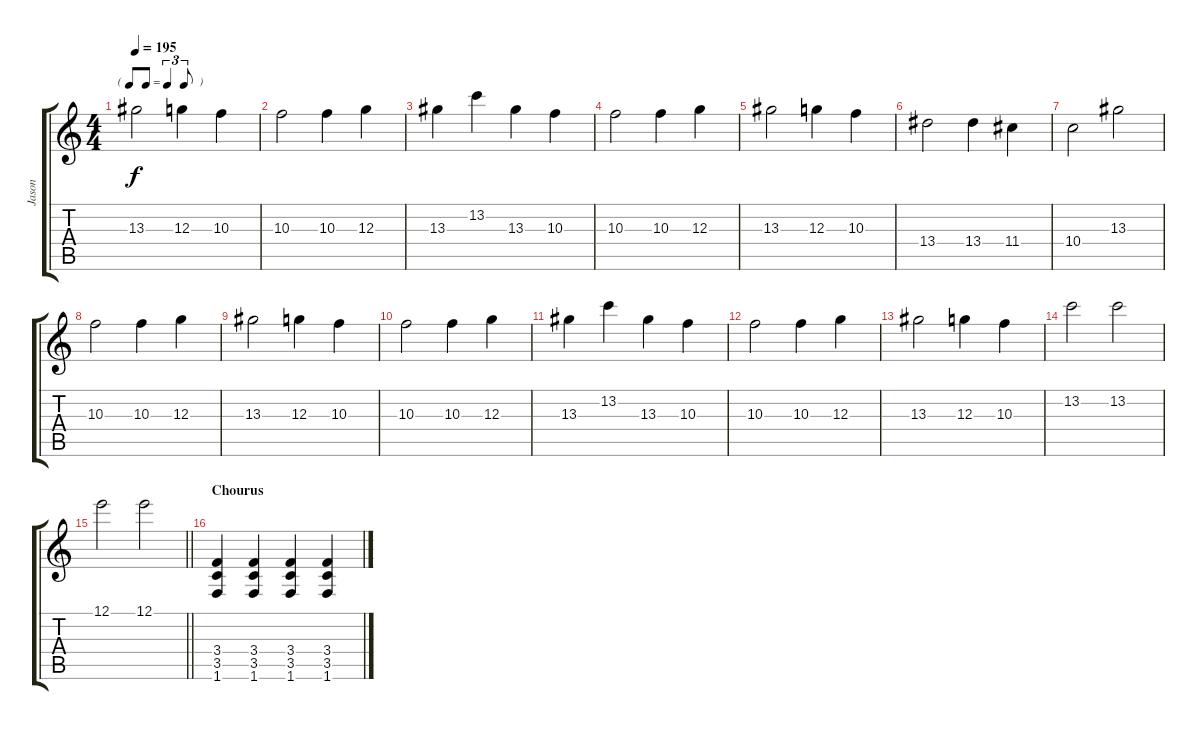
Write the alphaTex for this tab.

\track ("Jason" "Jason") {instrument overdrivenguitar}
\staff {score tabs}
\tuning (E4 B3 G3 D3 A2 E2) {hide}
\ts (4 4)
\tf triplet8th
\tempo 195
\clef g2
\ks c
13.3.2{dy f} 12.3.4 10.3.4 |
10.3.2 10.3.4 12.3.4 |
13.3.4 13.2.4 13.3.4 10.3.4 |
10.3.2 10.3.4 12.3.4 |
13.3.2 12.3.4 10.3.4 |
13.4.2 13.4.4 11.4.4 |
10.4.2 13.3.2 |
10.3.2 10.3.4 12.3.4 |
13.3.2 12.3.4 10.3.4 |
10.3.2 10.3.4 12.3.4 |
13.3.4 13.2.4 13.3.4 10.3.4 |
10.3.2 10.3.4 12.3.4 |
13.3.2 12.3.4 10.3.4 |
13.2.2 13.2.2 |
\barLineRight lightlight
12.1.2 12.1.2 |
\section ("" "Chourus")
(3.4 3.5 1.6).4 (3.4 3.5 1.6).4 (3.4 3.5 1.6).4 (3.4 3.5 1.6).4
